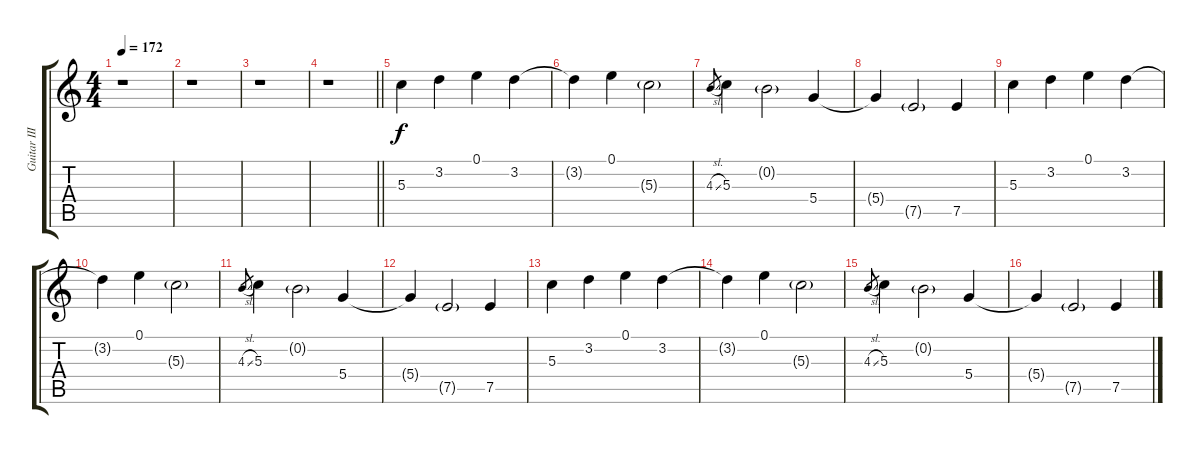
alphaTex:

\track ("Guitar III" "Guitar III") {instrument electricguitarjazz}
\staff {score tabs}
\tuning (E4 B3 G3 D3 A2 E2) {hide}
\ts (4 4)
\tempo 172
\clef g2
\ks c
r.1{dy f} |
r.1 |
r.1 |
\barLineRight lightlight
r.1 |
5.3.4 3.2.4 0.1.4 3.2.4 |
3.2{t}.4 0.1.4 5.3{g}.2 |
4.3{sl}.8{gr} 5.3.4 0.2{g}.2 5.4.4 |
5.4{t}.4 7.5{g}.2 7.5.4 |
5.3.4 3.2.4 0.1.4 3.2.4 |
3.2{t}.4 0.1.4 5.3{g}.2 |
4.3{sl}.8{gr} 5.3.4 0.2{g}.2 5.4.4 |
5.4{t}.4 7.5{g}.2 7.5.4 |
5.3.4 3.2.4 0.1.4 3.2.4 |
3.2{t}.4 0.1.4 5.3{g}.2 |
4.3{sl}.8{gr} 5.3.4 0.2{g}.2 5.4.4 |
5.4{t}.4 7.5{g}.2 7.5.4
